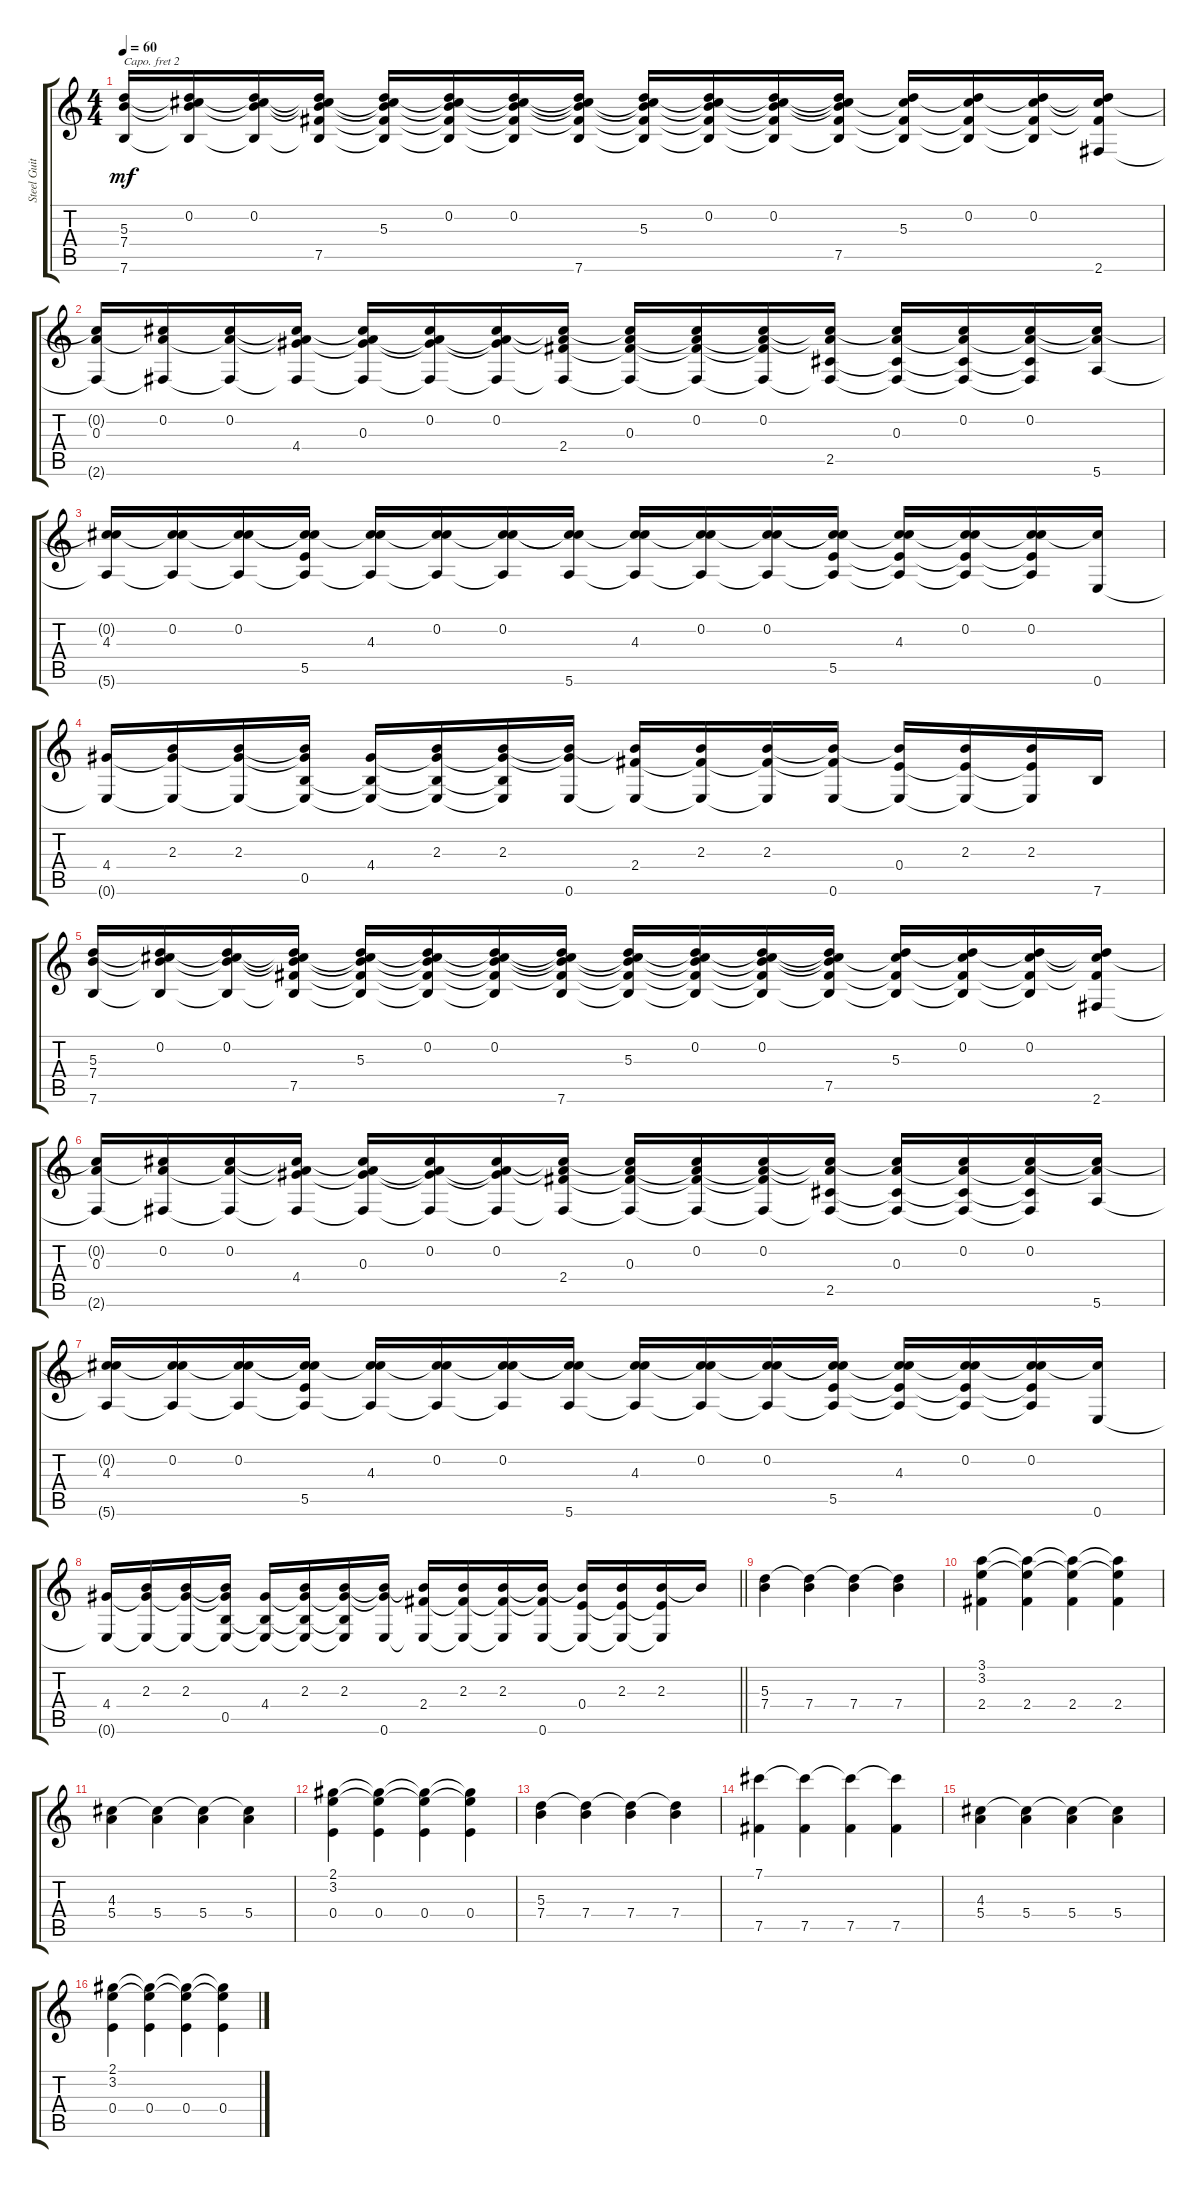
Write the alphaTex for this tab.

\track ("Steel Guitar" "Steel Guit") {instrument acousticguitarsteel}
\staff {score tabs}
\capo 2
\tuning (E4 B3 G3 D3 A2 D2) {hide}
\ts (4 4)
\tempo 60
\clef g2
\ks c
(5.3 7.4 7.6).16{dy mf} (0.2 5.3{t} 7.4{t} 7.6{t}).16 (0.2 5.3{t} 7.4{t} 7.6{t}).16 (0.2{t} 5.3{t} 7.4{t} 7.5 7.6{t}).16 (0.2{t} 5.3 7.4{t} 7.5{t} 7.6{t}).16 (0.2 5.3{t} 7.4{t} 7.5{t} 7.6{t}).16 (0.2 5.3{t} 7.4{t} 7.5{t} 7.6{t}).16 (0.2{t} 5.3{t} 7.4{t} 7.5{t} 7.6).16 (0.2{t} 5.3 7.4{t} 7.5{t} 7.6{t}).16 (0.2 5.3{t} 7.4{t} 7.5{t} 7.6{t}).16 (0.2 5.3{t} 7.4{t} 7.5{t} 7.6{t}).16 (0.2{t} 5.3{t} 7.4{t} 7.5 7.6{t}).16 (0.2{t} 5.3 7.5{t} 7.6{t}).16 (0.2 5.3{t} 7.5{t} 7.6{t}).16 (0.2 5.3{t} 7.5{t} 7.6{t}).16 (0.2{t} 5.3{t} 7.5{t} 2.6).16 |
(0.2{t} 0.3 2.6{t}).16 (0.2 0.3{t} 2.6{t}).16 (0.2 0.3{t} 2.6{t}).16 (0.2{t} 0.3{t} 4.4 2.6{t}).16 (0.2{t} 0.3 4.4{t} 2.6{t}).16 (0.2 0.3{t} 4.4{t} 2.6{t}).16 (0.2 0.3{t} 4.4{t} 2.6{t}).16 (0.2{t} 0.3{t} 2.4 2.6{t}).16 (0.2{t} 0.3 2.4{t} 2.6{t}).16 (0.2 0.3{t} 2.4{t} 2.6{t}).16 (0.2 0.3{t} 2.4{t} 2.6{t}).16 (0.2{t} 0.3{t} 2.5 2.6{t}).16 (0.2{t} 0.3 2.5{t} 2.6{t}).16 (0.2 0.3{t} 2.5{t} 2.6{t}).16 (0.2 0.3{t} 2.5{t} 2.6{t}).16 (0.2{t} 0.3{t} 5.6).16 |
(0.2{t} 4.3 5.6{t}).16 (0.2 4.3{t} 5.6{t}).16 (0.2 4.3{t} 5.6{t}).16 (0.2{t} 4.3{t} 5.5 5.6{t}).16 (0.2{t} 4.3 5.6{t}).16 (0.2 4.3{t} 5.6{t}).16 (0.2 4.3{t} 5.6{t}).16 (0.2{t} 4.3{t} 5.6).16 (0.2{t} 4.3 5.6{t}).16 (0.2 4.3{t} 5.6{t}).16 (0.2 4.3{t} 5.6{t}).16 (0.2{t} 4.3{t} 5.5 5.6{t}).16 (0.2{t} 4.3 5.5{t} 5.6{t}).16 (0.2 4.3{t} 5.5{t} 5.6{t}).16 (0.2 4.3{t} 5.5{t} 5.6{t}).16 (0.2{t} 0.6).16 |
(4.4 0.6{t}).16 (2.3 4.4{t} 0.6{t}).16 (2.3 4.4{t} 0.6{t}).16 (2.3{t} 4.4{t} 0.5 0.6{t}).16 (4.4 0.5{t} 0.6{t}).16 (2.3 4.4{t} 0.5{t} 0.6{t}).16 (2.3 4.4{t} 0.5{t} 0.6{t}).16 (2.3{t} 4.4{t} 0.6).16 (2.3{t} 2.4 0.6{t}).16 (2.3 2.4{t} 0.6{t}).16 (2.3 2.4{t} 0.6{t}).16 (2.3{t} 2.4{t} 0.6).16 (2.3{t} 0.4 0.6{t}).16 (2.3 0.4{t} 0.6{t}).16 (2.3 0.4{t} 0.6{t}).16 7.6.16 |
(5.3 7.4 7.6).16 (0.2 5.3{t} 7.4{t} 7.6{t}).16 (0.2 5.3{t} 7.4{t} 7.6{t}).16 (0.2{t} 5.3{t} 7.4{t} 7.5 7.6{t}).16 (0.2{t} 5.3 7.4{t} 7.5{t} 7.6{t}).16 (0.2 5.3{t} 7.4{t} 7.5{t} 7.6{t}).16 (0.2 5.3{t} 7.4{t} 7.5{t} 7.6{t}).16 (0.2{t} 5.3{t} 7.4{t} 7.5{t} 7.6).16 (0.2{t} 5.3 7.4{t} 7.5{t} 7.6{t}).16 (0.2 5.3{t} 7.4{t} 7.5{t} 7.6{t}).16 (0.2 5.3{t} 7.4{t} 7.5{t} 7.6{t}).16 (0.2{t} 5.3{t} 7.4{t} 7.5 7.6{t}).16 (0.2{t} 5.3 7.5{t} 7.6{t}).16 (0.2 5.3{t} 7.5{t} 7.6{t}).16 (0.2 5.3{t} 7.5{t} 7.6{t}).16 (0.2{t} 5.3{t} 7.5{t} 2.6).16 |
(0.2{t} 0.3 2.6{t}).16 (0.2 0.3{t} 2.6{t}).16 (0.2 0.3{t} 2.6{t}).16 (0.2{t} 0.3{t} 4.4 2.6{t}).16 (0.2{t} 0.3 4.4{t} 2.6{t}).16 (0.2 0.3{t} 4.4{t} 2.6{t}).16 (0.2 0.3{t} 4.4{t} 2.6{t}).16 (0.2{t} 0.3{t} 2.4 2.6{t}).16 (0.2{t} 0.3 2.4{t} 2.6{t}).16 (0.2 0.3{t} 2.4{t} 2.6{t}).16 (0.2 0.3{t} 2.4{t} 2.6{t}).16 (0.2{t} 0.3{t} 2.5 2.6{t}).16 (0.2{t} 0.3 2.5{t} 2.6{t}).16 (0.2 0.3{t} 2.5{t} 2.6{t}).16 (0.2 0.3{t} 2.5{t} 2.6{t}).16 (0.2{t} 0.3{t} 5.6).16 |
(0.2{t} 4.3 5.6{t}).16 (0.2 4.3{t} 5.6{t}).16 (0.2 4.3{t} 5.6{t}).16 (0.2{t} 4.3{t} 5.5 5.6{t}).16 (0.2{t} 4.3 5.6{t}).16 (0.2 4.3{t} 5.6{t}).16 (0.2 4.3{t} 5.6{t}).16 (0.2{t} 4.3{t} 5.6).16 (0.2{t} 4.3 5.6{t}).16 (0.2 4.3{t} 5.6{t}).16 (0.2 4.3{t} 5.6{t}).16 (0.2{t} 4.3{t} 5.5 5.6{t}).16 (0.2{t} 4.3 5.5{t} 5.6{t}).16 (0.2 4.3{t} 5.5{t} 5.6{t}).16 (0.2 4.3{t} 5.5{t} 5.6{t}).16 (0.2{t} 0.6).16 |
\barLineRight lightlight
(4.4 0.6{t}).16 (2.3 4.4{t} 0.6{t}).16 (2.3 4.4{t} 0.6{t}).16 (2.3{t} 4.4{t} 0.5 0.6{t}).16 (4.4 0.5{t} 0.6{t}).16 (2.3 4.4{t} 0.5{t} 0.6{t}).16 (2.3 4.4{t} 0.5{t} 0.6{t}).16 (2.3{t} 4.4{t} 0.6).16 (2.3{t} 2.4 0.6{t}).16 (2.3 2.4{t} 0.6{t}).16 (2.3 2.4{t} 0.6{t}).16 (2.3{t} 2.4{t} 0.6).16 (2.3{t} 0.4 0.6{t}).16 (2.3 0.4{t} 0.6{t}).16 (2.3 0.4{t} 0.6{t}).16 2.3{t}.16 |
(5.3 7.4).4 (5.3{t} 7.4).4 (5.3{t} 7.4).4 (5.3{t} 7.4).4 |
(3.1 3.2 2.4).4 (3.1{t} 3.2{t} 2.4).4 (3.1{t} 3.2{t} 2.4).4 (3.1{t} 3.2{t} 2.4).4 |
(4.3 5.4).4 (4.3{t} 5.4).4 (4.3{t} 5.4).4 (4.3{t} 5.4).4 |
(2.1 3.2 0.4).4 (2.1{t} 3.2{t} 0.4).4 (2.1{t} 3.2{t} 0.4).4 (2.1{t} 3.2{t} 0.4).4 |
(5.3 7.4).4 (5.3{t} 7.4).4 (5.3{t} 7.4).4 (5.3{t} 7.4).4 |
(7.1 7.5).4 (7.1{t} 7.5).4 (7.1{t} 7.5).4 (7.1{t} 7.5).4 |
(4.3 5.4).4 (4.3{t} 5.4).4 (4.3{t} 5.4).4 (4.3{t} 5.4).4 |
(2.1 3.2 0.4).4 (2.1{t} 3.2{t} 0.4).4 (2.1{t} 3.2{t} 0.4).4 (2.1{t} 3.2{t} 0.4).4
